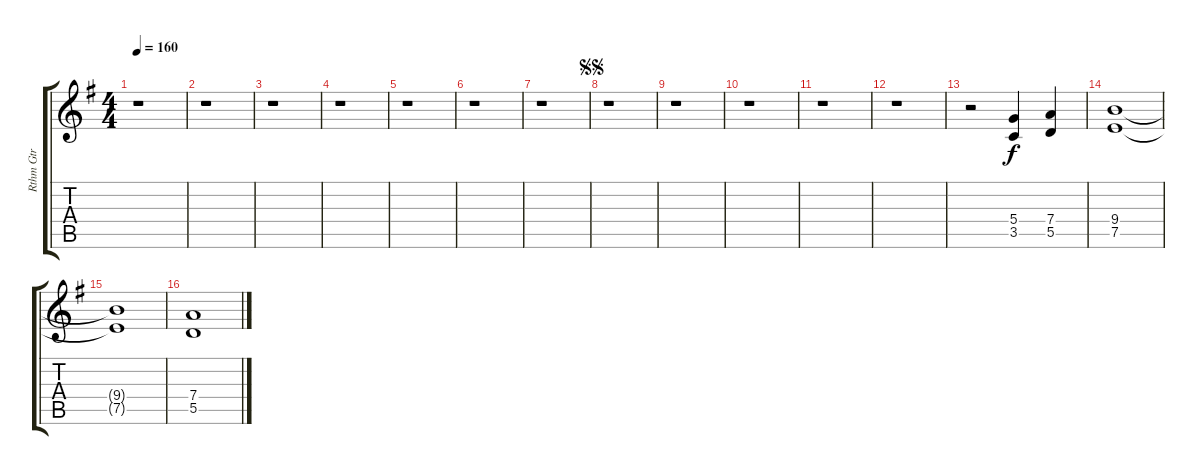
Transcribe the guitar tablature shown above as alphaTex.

\track ("Rthm Gtr" "Rthm Gtr") {instrument distortionguitar}
\staff {score tabs}
\tuning (E4 B3 G3 D3 A2 E2) {hide}
\ts (4 4)
\tempo 160
\clef g2
\ks g
r.1{dy f} |
r.1 |
r.1 |
r.1 |
r.1 |
r.1 |
r.1 |
\jump segnosegno
r.1 |
r.1 |
r.1 |
r.1 |
r.1 |
r.2 (5.4 3.5).4 (7.4 5.5).4 |
(9.4 7.5).1 |
(9.4{t} 7.5{t}).1 |
(7.4 5.5).1
